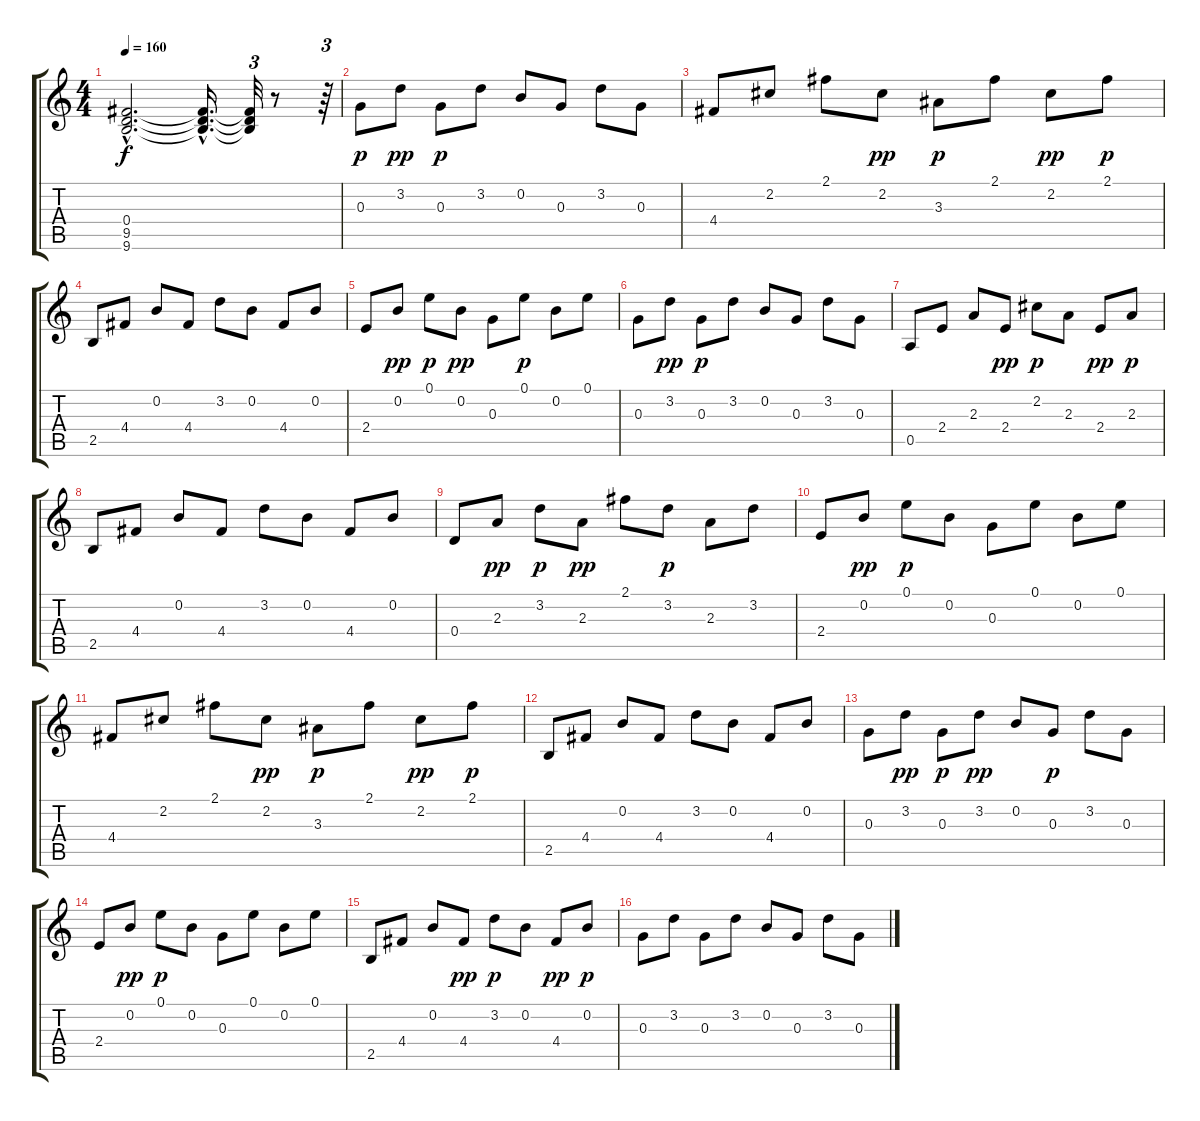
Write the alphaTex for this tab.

\track "" {instrument overdrivenguitar}
\staff {score tabs}
\tuning (E4 B3 G3 D3 A2 D2) {hide}
\ts (4 4)
\tempo 160
\clef g2
\ks c
(0.4{hac t} 9.5{hac t} 9.6{hac t}).2{d dy f} (0.4{hac t} 9.5{hac t} 9.6{hac t}).16{d} (0.4{t} 9.5{t} 9.6{t}).32{tu (3 2)} r.8 r.64{tu (3 2)} |
0.3.8{dy p} 3.2.8{dy pp} 0.3.8{dy p} 3.2.8 0.2.8 0.3.8 3.2.8 0.3.8 |
4.4.8 2.2.8 2.1.8 2.2.8{dy pp} 3.3.8{dy p} 2.1.8 2.2.8{dy pp} 2.1.8{dy p} |
2.5.8 4.4.8 0.2.8 4.4.8 3.2.8 0.2.8 4.4.8 0.2.8 |
2.4.8 0.2.8{dy pp} 0.1.8{dy p} 0.2.8{dy pp} 0.3.8 0.1.8{dy p} 0.2.8 0.1.8 |
0.3.8 3.2.8{dy pp} 0.3.8{dy p} 3.2.8 0.2.8 0.3.8 3.2.8 0.3.8 |
0.5.8 2.4.8 2.3.8 2.4.8{dy pp} 2.2.8{dy p} 2.3.8 2.4.8{dy pp} 2.3.8{dy p} |
2.5.8 4.4.8 0.2.8 4.4.8 3.2.8 0.2.8 4.4.8 0.2.8 |
0.4.8 2.3.8{dy pp} 3.2.8{dy p} 2.3.8{dy pp} 2.1.8 3.2.8{dy p} 2.3.8 3.2.8 |
2.4.8 0.2.8{dy pp} 0.1.8{dy p} 0.2.8 0.3.8 0.1.8 0.2.8 0.1.8 |
4.4.8 2.2.8 2.1.8 2.2.8{dy pp} 3.3.8{dy p} 2.1.8 2.2.8{dy pp} 2.1.8{dy p} |
2.5.8 4.4.8 0.2.8 4.4.8 3.2.8 0.2.8 4.4.8 0.2.8 |
0.3.8 3.2.8{dy pp} 0.3.8{dy p} 3.2.8{dy pp} 0.2.8 0.3.8{dy p} 3.2.8 0.3.8 |
2.4.8 0.2.8{dy pp} 0.1.8{dy p} 0.2.8 0.3.8 0.1.8 0.2.8 0.1.8 |
2.5.8 4.4.8 0.2.8 4.4.8{dy pp} 3.2.8{dy p} 0.2.8 4.4.8{dy pp} 0.2.8{dy p} |
0.3.8 3.2.8 0.3.8 3.2.8 0.2.8 0.3.8 3.2.8 0.3.8
